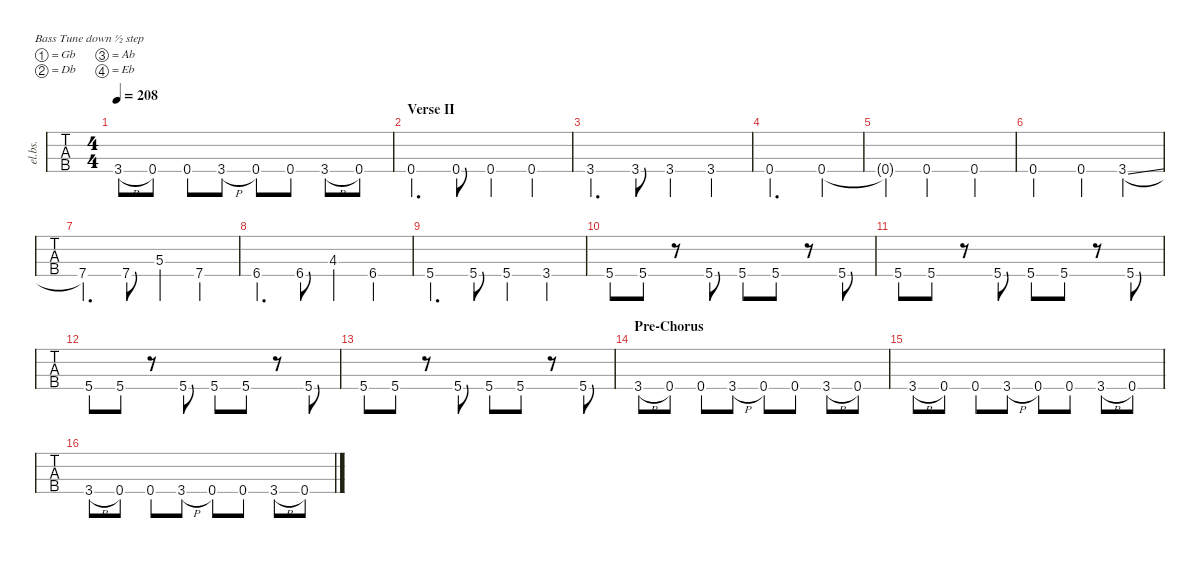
\defaultSystemsLayout 4
\hideDynamics
\bracketExtendMode nobrackets
\otherSystemsTrackNameOrientation horizontal
\track ("Bass" "el.bs.") {multiBarRest instrument electricbassfinger}
\staff {tabs}
\tuning (Gb2 Db2 Ab1 Eb1)
\ts (4 4)
\tempo 208
\clef f4
\ks c
3.4{h acc #}.8{dy f} 0.4{acc #}.8 0.4{acc #}.8 3.4{h acc #}.8 0.4{acc #}.8 0.4{acc #}.8 3.4{h acc #}.8 0.4{acc #}.8 |
\section ("" "Verse II")
0.4{acc #}.4{d} 0.4{acc #}.8 0.4{acc #}.4 0.4{acc #}.4 |
3.4{acc #}.4{d} 3.4{acc #}.8 3.4{acc #}.4 3.4{acc #}.4 |
0.4{acc #}.2{d} 0.4{acc #}.4 |
0.4{t acc #}.4 0.4{acc #}.2 0.4{acc #}.4 |
0.4{acc #}.2 0.4{acc #}.4 3.4{sl acc #}.4 |
7.4{acc #}.4{d} 7.4{acc #}.8 5.3{acc #}.4 7.4{acc #}.4 |
6.4.4{d} 6.4.8 4.3.4 6.4.4 |
5.4{acc #}.4{d} 5.4{acc #}.8 5.4{acc #}.4 3.4{acc #}.4 |
5.4{acc #}.8 5.4{acc #}.8 r.8 5.4{acc #}.8 5.4{acc #}.8 5.4{acc #}.8 r.8 5.4{acc #}.8 |
5.4{acc #}.8 5.4{acc #}.8 r.8 5.4{acc #}.8 5.4{acc #}.8 5.4{acc #}.8 r.8 5.4{acc #}.8 |
5.4{acc #}.8 5.4{acc #}.8 r.8 5.4{acc #}.8 5.4{acc #}.8 5.4{acc #}.8 r.8 5.4{acc #}.8 |
5.4{acc #}.8 5.4{acc #}.8 r.8 5.4{acc #}.8 5.4{acc #}.8 5.4{acc #}.8 r.8 5.4{acc #}.8 |
\section ("" "Pre-Chorus")
3.4{h acc #}.8 0.4{acc #}.8 0.4{acc #}.8 3.4{h acc #}.8 0.4{acc #}.8 0.4{acc #}.8 3.4{h acc #}.8 0.4{acc #}.8 |
3.4{h acc #}.8 0.4{acc #}.8 0.4{acc #}.8 3.4{h acc #}.8 0.4{acc #}.8 0.4{acc #}.8 3.4{h acc #}.8 0.4{acc #}.8 |
3.4{h acc #}.8 0.4{acc #}.8 0.4{acc #}.8 3.4{h acc #}.8 0.4{acc #}.8 0.4{acc #}.8 3.4{h acc #}.8 0.4{acc #}.8
